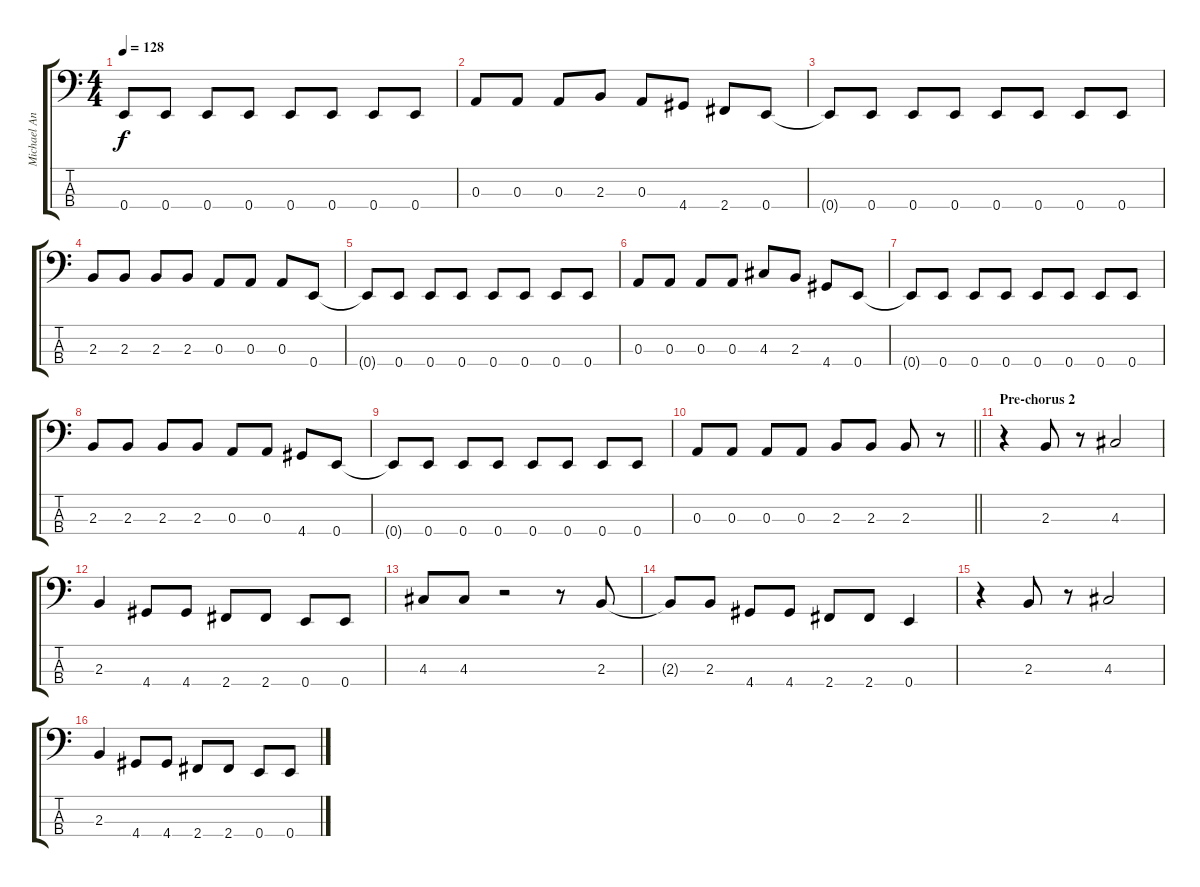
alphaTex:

\track ("Michael Anthony" "Michael An") {instrument electricbassfinger}
\staff {score tabs}
\tuning (G2 D2 A1 E1) {hide}
\ts (4 4)
\tempo 128
\clef f4
\ks c
0.4{t}.8{dy f} 0.4.8 0.4.8 0.4.8 0.4.8 0.4.8 0.4.8 0.4.8 |
0.3.8 0.3.8 0.3.8 2.3.8 0.3.8 4.4.8 2.4.8 0.4.8 |
0.4{t}.8 0.4.8 0.4.8 0.4.8 0.4.8 0.4.8 0.4.8 0.4.8 |
2.3.8 2.3.8 2.3.8 2.3.8 0.3.8 0.3.8 0.3.8 0.4.8 |
0.4{t}.8 0.4.8 0.4.8 0.4.8 0.4.8 0.4.8 0.4.8 0.4.8 |
0.3.8 0.3.8 0.3.8 0.3.8 4.3.8 2.3.8 4.4.8 0.4.8 |
0.4{t}.8 0.4.8 0.4.8 0.4.8 0.4.8 0.4.8 0.4.8 0.4.8 |
2.3.8 2.3.8 2.3.8 2.3.8 0.3.8 0.3.8 4.4.8 0.4.8 |
0.4{t}.8 0.4.8 0.4.8 0.4.8 0.4.8 0.4.8 0.4.8 0.4.8 |
\barLineRight lightlight
0.3.8 0.3.8 0.3.8 0.3.8 2.3.8 2.3.8 2.3.8 r.8 |
\section ("" "Pre-chorus 2")
r.4 2.3.8 r.8 4.3.2 |
2.3.4 4.4.8 4.4.8 2.4.8 2.4.8 0.4.8 0.4.8 |
4.3.8 4.3.8 r.2 r.8 2.3.8 |
2.3{t}.8 2.3.8 4.4.8 4.4.8 2.4.8 2.4.8 0.4.4 |
r.4 2.3.8 r.8 4.3.2 |
2.3.4 4.4.8 4.4.8 2.4.8 2.4.8 0.4.8 0.4.8
